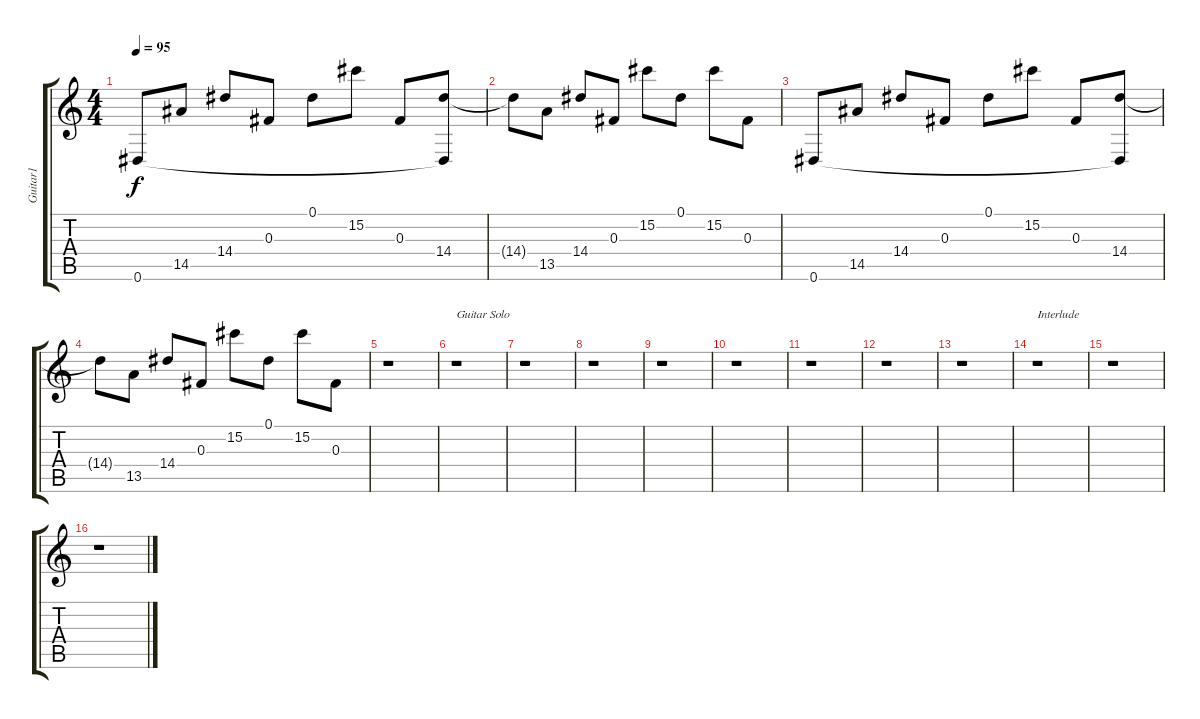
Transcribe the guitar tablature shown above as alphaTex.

\track ("Guitar1" "Guitar1") {instrument electricguitarclean}
\staff {score tabs}
\tuning (Eb4 Bb3 Gb3 Db3 Ab2 Eb2) {hide}
\ts (4 4)
\tempo 95
\clef g2
\ks c
0.6.8{dy f} 14.5.8 14.4.8 0.3.8 0.1.8 15.2.8 0.3.8 (14.4 0.6{t}).8 |
14.4{t}.8 13.5.8 14.4.8 0.3.8 15.2.8 0.1.8 15.2.8 0.3.8 |
0.6.8 14.5.8 14.4.8 0.3.8 0.1.8 15.2.8 0.3.8 (14.4 0.6{t}).8 |
14.4{t}.8 13.5.8 14.4.8 0.3.8 15.2.8 0.1.8 15.2.8 0.3.8 |
r.1 |
r.1{txt "Guitar Solo"} |
r.1 |
r.1 |
r.1 |
r.1 |
r.1 |
r.1 |
r.1 |
r.1{txt "Interlude"} |
r.1 |
r.1
